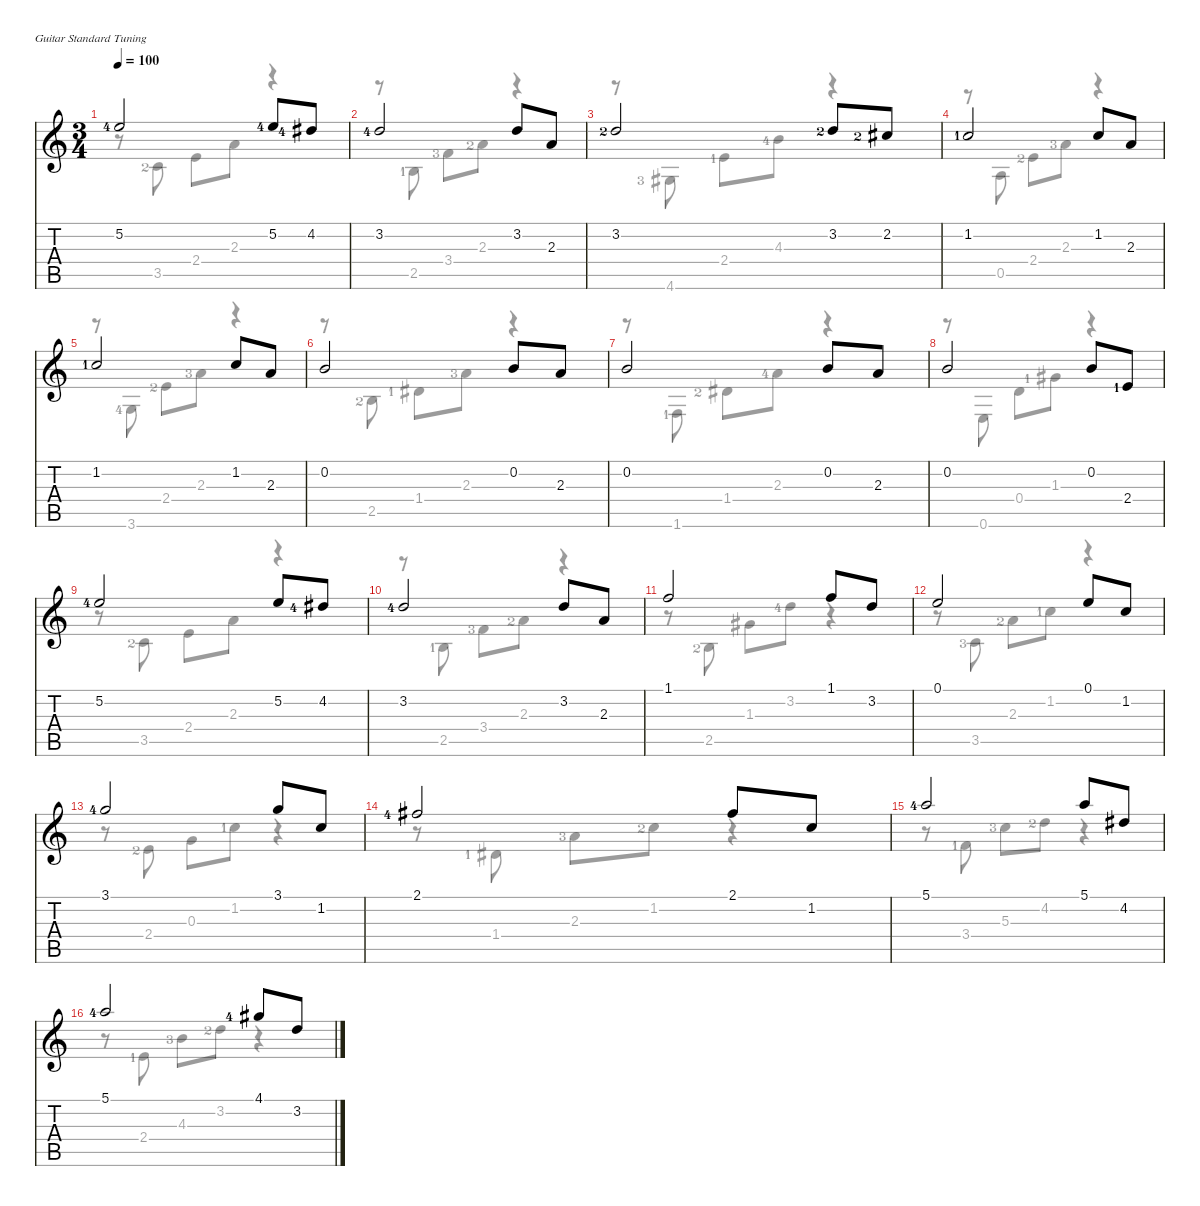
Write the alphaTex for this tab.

\hideDynamics
\bracketExtendMode nobrackets
\singleTrackTrackNamePolicy hidden
\multiTrackTrackNamePolicy hidden
\firstSystemTrackNameMode fullname
\firstSystemTrackNameOrientation horizontal
\otherSystemsTrackNameOrientation horizontal
\track ("Track 1" "N-Gt") {solo instrument acousticguitarnylon}
\staff {score tabs}
\tuning (E4 B3 G3 D3 A2 E2)
\voice
\ts (3 4)
\tempo 100
\clef g2
\ks aminor
5.2{lf 5}.2{dy mf instrument acousticguitarnylon} 5.2{lf 5}.8 4.2{lf 5}.8 |
3.2{lf 5}.2 3.2.8 2.3.8 |
3.2{lf 3}.2 3.2{lf 3}.8 2.2{lf 3}.8 |
1.2{lf 2}.2 1.2.8 2.3.8 |
1.2{lf 2}.2 1.2.8 2.3.8 |
0.2.2 0.2.8 2.3.8 |
0.2.2 0.2.8 2.3.8 |
0.2.2 0.2.8 2.4{lf 2}.8 |
5.2{lf 5}.2 5.2.8 4.2{lf 5}.8 |
3.2{lf 5}.2 3.2.8 2.3.8 |
1.1.2 1.1.8 3.2.8 |
0.1.2 0.1.8 1.2.8 |
3.1{lf 5}.2 3.1.8 1.2.8 |
2.1{lf 5}.2 2.1.8 1.2.8 |
5.1{lf 5}.2 5.1.8 4.2.8 |
5.1{lf 5}.2 4.1{lf 5}.8 3.2.8
\voice
\clef g2
\ottava regular
\simile none
\ks aminor
r.8{dy mf} 3.5{lf 3}.8 2.4.8 2.3.8 r.4 |
r.8 2.5{lf 2}.8 3.4{lf 4}.8 2.3{lf 3}.8 r.4 |
r.8 4.6{lf 4}.8 2.4{lf 2}.8 4.3{lf 5}.8 r.4 |
r.8 0.5.8 2.4{lf 3}.8 2.3{lf 4}.8 r.4 |
r.8 3.6{lf 5}.8 2.4{lf 3}.8 2.3{lf 4}.8 r.4 |
r.8 2.5{lf 3}.8 1.4{lf 2}.8 2.3{lf 4}.8 r.4 |
r.8 1.6{lf 2}.8 1.4{lf 3}.8 2.3{lf 5}.8 r.4 |
r.8 0.6.8 0.4.8 1.3{lf 2}.8 r.4 |
r.8 3.5{lf 3}.8 2.4.8 2.3.8 r.4 |
r.8 2.5{lf 2}.8 3.4{lf 4}.8 2.3{lf 3}.8 r.4 |
r.8 2.5{lf 3}.8 1.3.8 3.2{lf 5}.8 r.4 |
r.8 3.5{lf 4}.8 2.3{lf 3}.8 1.2{lf 2}.8 r.4 |
r.8 2.4{lf 3}.8 0.3.8 1.2{lf 2}.8 r.4 |
r.8 1.4{lf 2}.8 2.3{lf 4}.8 1.2{lf 3}.8 r.4 |
r.8 3.4{lf 2}.8 5.3{lf 4}.8 4.2{lf 3}.8 r.4 |
r.8 2.4{lf 2}.8 4.3{lf 4}.8 3.2{lf 3}.8 r.4
